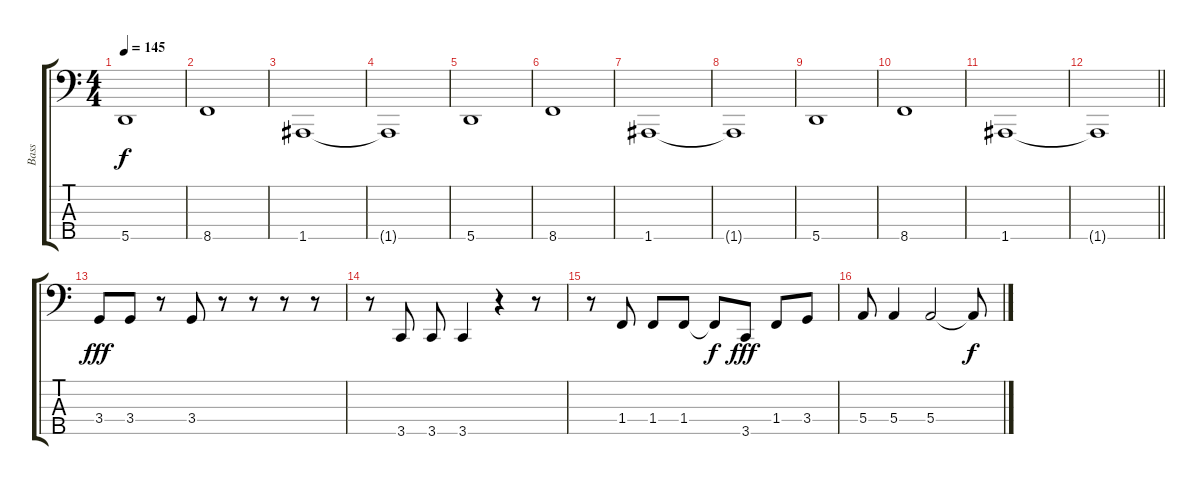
\track ("Bass" "Bass") {instrument electricbassfinger}
\staff {score tabs}
\tuning (G2 D2 A1 E1 A0) {hide}
\ts (4 4)
\tempo 145
\clef f4
\ks c
5.5.1{dy f} |
8.5.1 |
1.5.1 |
1.5{t}.1 |
5.5.1 |
8.5.1 |
1.5.1 |
1.5{t}.1 |
5.5.1 |
8.5.1 |
1.5.1 |
\barLineRight lightlight
1.5{t}.1 |
\section ("" "")
3.4.8{dy fff} 3.4.8 r.8 3.4.8 r.8 r.8 r.8 r.8 |
r.8 3.5.8 3.5.8 3.5.4 r.4 r.8 |
r.8 1.4.8 1.4.8 1.4.8 1.4{t}.8{dy f} 3.5.8{dy fff} 1.4.8 3.4.8 |
5.4.8 5.4.4 5.4.2 5.4{t}.8{dy f}
